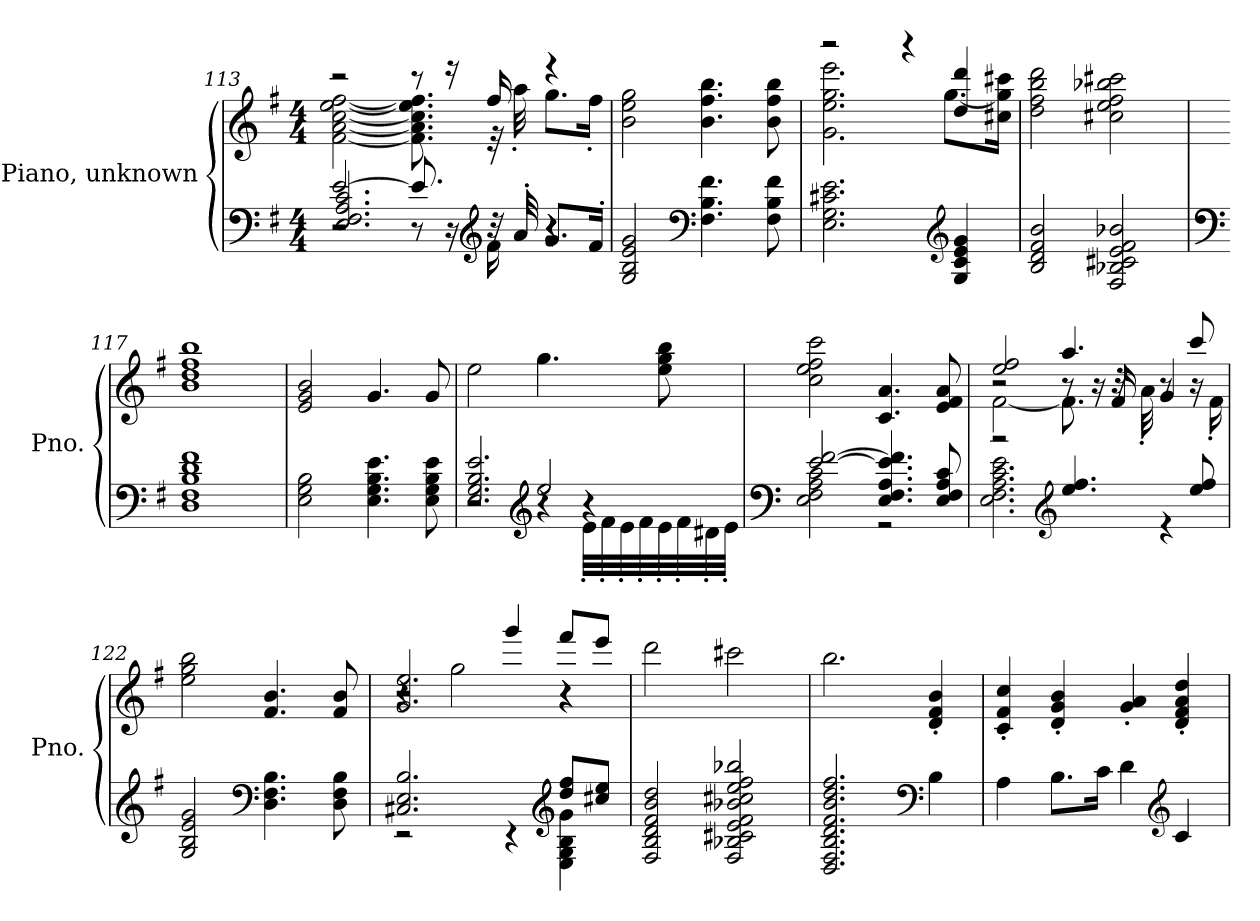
**kern	**kern
*part1	*part1
*staff2	*staff1
*I"Piano, unknown	*
*I'Pno.	*
*clefF4	*clefG2
*k[f#]	*k[f#]
*M4/4	*M4/4
=113	=113
*^	*^
*	*^	*	*
[2e/	2r	2.E/ 2.F#/ 2.A/ 2.c/	2r	[2f#\ [2a\ [2cc\ [2ee\ [2ff#\
8.e/]	8r	.	8r	8.f#\] 8.a\] 8.cc\] 8.ee\] 8.ff#\]
.	16r	.	16r	.
*clefG2	*	*	*	*
32r	16f#\	.	16ff#/	32r
32a'/	.	.	.	32aa'\
8.g/L	4r	4r	4r	8.gg\L
16f#'/Jk	.	.	.	16ff#'\Jk
*v	*v	*v	*	*
*	*v	*v
=114	=114
2G/ 2B/ 2e/ 2g/	2b\ 2ee\ 2gg\
*clefF4	*
4.F#\ 4.B\ 4.f#\	4.b\ 4.ff#\ 4.bb\
8F#\ 8B\ 8f#\	8b\ 8ff#\ 8bb\
!!LO:LB:g=z
=115	=115
*	*^
2.E\ 2.G\ 2.c#X\ 2.e\	2r	2.g\ 2.ee\ 2.gg\ 2.eee\
.	4r	.
*clefG2	*	*
4G/ 4c#/ 4e/ 4g/	4dd/ 4ddd/	[8.gg\L
.	.	16cc#X\ 16gg\] 16ccc#X\Jk
*	*v	*v
=116	=116
2B/ 2d/ 2f#/ 2b/	2dd\ 2ff#\ 2bb\ 2ddd\
2F#/ 2B-X/ 2c#X/ 2e/ 2f#/ 2b-X/	2cc#X\ 2ee\ 2ff#\ 2bb-X\ 2ccc#X\
=117	=117
*clefF4	*
1D 1F# 1B 1d 1f#	1b 1dd 1ff# 1bb
=118	=118
2E\ 2G\ 2B\	2e/ 2g/ 2b/
4.E\ 4.G\ 4.B\ 4.e\	4.g/
8E\ 8G\ 8B\ 8e\	8g/
=119	=119
*^	*
*	*^	*
2r	2r	2.E/ 2.G/ 2.B/ 2.e/	2ee\
*clefG2	*	*	*
2ee/	4r	.	4.gg\
.	32e'\LLL	4r	.
.	32f#'\	.	.
.	32e'\	.	.
.	32f#'\	.	.
.	32e'\	.	8ee\ 8gg\ 8bb\
.	32f#'\	.	.
.	32d#X'\	.	.
.	32e'\JJJ	.	.
*v	*v	*v	*
!!LO:PB:g=z
=120	=120
*clefF4	*
*^	*
[2e/ [2f#/	2E\ 2F#\ 2A\ 2c\	2cc\ 2ee\ 2ff#\ 2ccc\
4.E/ 4.F#/ 4.A/ 4.e/] 4.f#/]	2r	4.c/ 4.a/
8E/ 8F#/ 8A/ 8c/	.	8e/ 8f#/ 8a/
=121	=121	=121
*	*	*^
*	*	*	*^
2r	2.E\ 2.F#\ 2.A\ 2.c\ 2.e\	2ee/ 2ff#/	[2f#\	2r
*clefG2	*	*	*	*
4.ee/ 4.ff#/	.	4.aa/	8.f#\]	8r
.	.	.	.	16r
.	.	.	32r	16f#/
.	.	.	32a'\	.
.	4r	.	8r	4g/
8ee/ 8ff#/	.	8ccc/	16r	.
.	.	.	16f#'\	.
*v	*v	*	*	*
*	*v	*v	*v
=122	=122
2G/ 2B/ 2e/ 2g/	2ee\ 2gg\ 2bb\
*clefF4	*
4.D\ 4.F#\ 4.B\	4.f#/ 4.b/
8D\ 8F#\ 8B\	8f#/ 8b/
=123	=123
*^	*^
*	*	*	*^
2.C#X/ 2.E/ 2.B/	2r	2r	4r	2.g/ 2.ee/
.	.	.	2gg\	.
.	4r	4ggg/	.	.
*clefG2	*	*	*	*
8dd/ 8ff#/L	4E\ 4G\ 4B\ 4g\	8fff#/L	4r	4r
8cc#X/ 8ee/J	.	8eee/J	.	.
*v	*v	*	*	*
*	*v	*v	*v
=124	=124
2F#/ 2B/ 2d/ 2f#/ 2b/ 2dd/	2ddd\
2F#/ 2B-X/ 2c#X/ 2e/ 2f#/ 2b-X/ 2cc#X/ 2ee/ 2ff#/ 2bb-X/	2ccc#X\
!!LO:LB:g=z
=125	=125
2.D/ 2.F#/ 2.B/ 2.d/ 2.f#/ 2.b/ 2.dd/ 2.ff#/	2.bb\
*clefF4	*
4B\	4d/' 4f#/' 4b/'
=126	=126
4A\	4c/' 4f#/' 4cc/'
8.B\L	4d/' 4g/' 4b/'
16c\Jk	.
4d\	4g/' 4a/'
*clefG2	*
4c/	4d/' 4f#/' 4a/' 4dd/'
=	=
*-	*-
